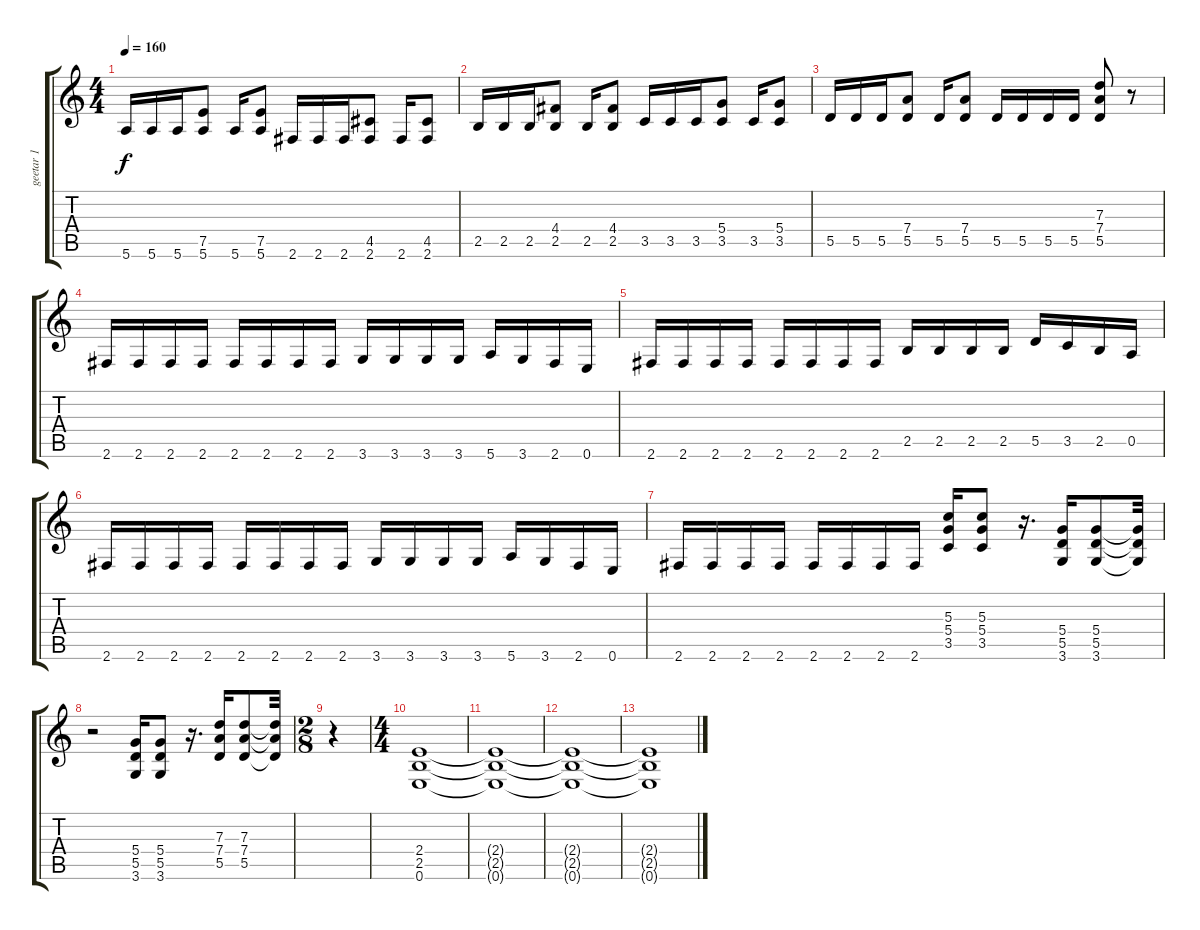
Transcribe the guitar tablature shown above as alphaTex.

\track ("geetar 1" "geetar 1") {instrument distortionguitar}
\staff {score tabs}
\tuning (E4 B3 G3 D3 A2 E2) {hide}
\ts (4 4)
\tempo 160
\clef g2
\ks c
5.6.16{dy f} 5.6.16 5.6.16 (7.5 5.6).8 5.6.16 (7.5 5.6).8 2.6.16 2.6.16 2.6.16 (4.5 2.6).8 2.6.16 (4.5 2.6).8 |
2.5.16 2.5.16 2.5.16 (4.4 2.5).8 2.5.16 (4.4 2.5).8 3.5.16 3.5.16 3.5.16 (5.4 3.5).8 3.5.16 (5.4 3.5).8 |
5.5.16 5.5.16 5.5.16 (7.4 5.5).8 5.5.16 (7.4 5.5).8 5.5.16 5.5.16 5.5.16 5.5.16 (7.3 7.4 5.5).8 r.8 |
2.6.16 2.6.16 2.6.16 2.6.16 2.6.16 2.6.16 2.6.16 2.6.16 3.6.16 3.6.16 3.6.16 3.6.16 5.6.16 3.6.16 2.6.16 0.6.16 |
2.6.16 2.6.16 2.6.16 2.6.16 2.6.16 2.6.16 2.6.16 2.6.16 2.5.16 2.5.16 2.5.16 2.5.16 5.5.16 3.5.16 2.5.16 0.5.16 |
2.6.16 2.6.16 2.6.16 2.6.16 2.6.16 2.6.16 2.6.16 2.6.16 3.6.16 3.6.16 3.6.16 3.6.16 5.6.16 3.6.16 2.6.16 0.6.16 |
2.6.16 2.6.16 2.6.16 2.6.16 2.6.16 2.6.16 2.6.16 2.6.16 (5.3 5.4 3.5).16 (5.3 5.4 3.5).8 r.16{d} (5.4 5.5 3.6).16 (5.4 5.5 3.6).8 (5.4{t} 5.5{t} 3.6{t}).32 |
r.2 (5.4 5.5 3.6).16 (5.4 5.5 3.6).8 r.16{d} (7.3 7.4 5.5).16 (7.3 7.4 5.5).8 (7.3{t} 7.4{t} 5.5{t}).32 |
\ts (2 8)
r.4 |
\ts (4 4)
(2.4 2.5 0.6).1 |
(2.4{t} 2.5{t} 0.6{t}).1 |
(2.4{t} 2.5{t} 0.6{t}).1 |
(2.4{t} 2.5{t} 0.6{t}).1
